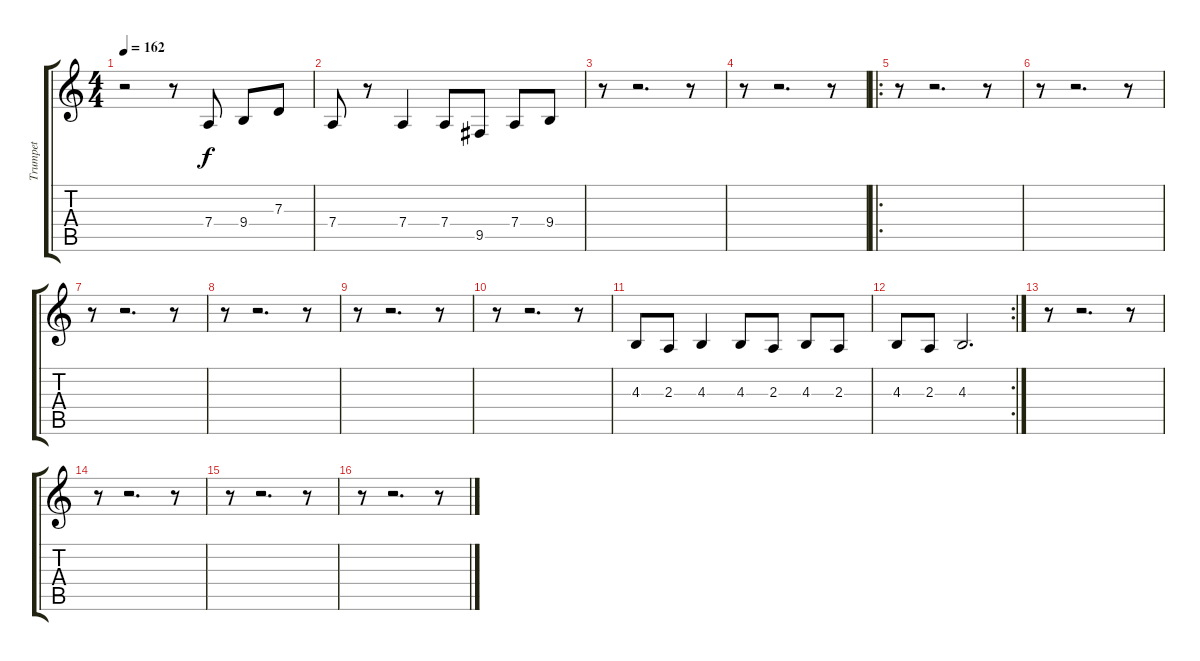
\track ("Trumpet" "Trumpet") {instrument trumpet}
\staff {score tabs}
\tuning (E4 B3 G3 D3 A2 E2) {hide}
\ts (4 4)
\tempo 162
\clef g2
\ks c
r.2{dy f} r.8 7.4.8 9.4.8 7.3.8 |
7.4.8 r.8 7.4.4 7.4.8 9.5.8 7.4.8 9.4.8 |
r.8 r.2{d} r.8 |
r.8 r.2{d} r.8 |
\ro
r.8 r.2{d} r.8 |
r.8 r.2{d} r.8 |
r.8 r.2{d} r.8 |
r.8 r.2{d} r.8 |
r.8 r.2{d} r.8 |
r.8 r.2{d} r.8 |
4.3.8 2.3.8 4.3.4 4.3.8 2.3.8 4.3.8 2.3.8 |
\rc 2
4.3.8 2.3.8 4.3.2{d} |
r.8 r.2{d} r.8 |
r.8 r.2{d} r.8 |
r.8 r.2{d} r.8 |
r.8 r.2{d} r.8
